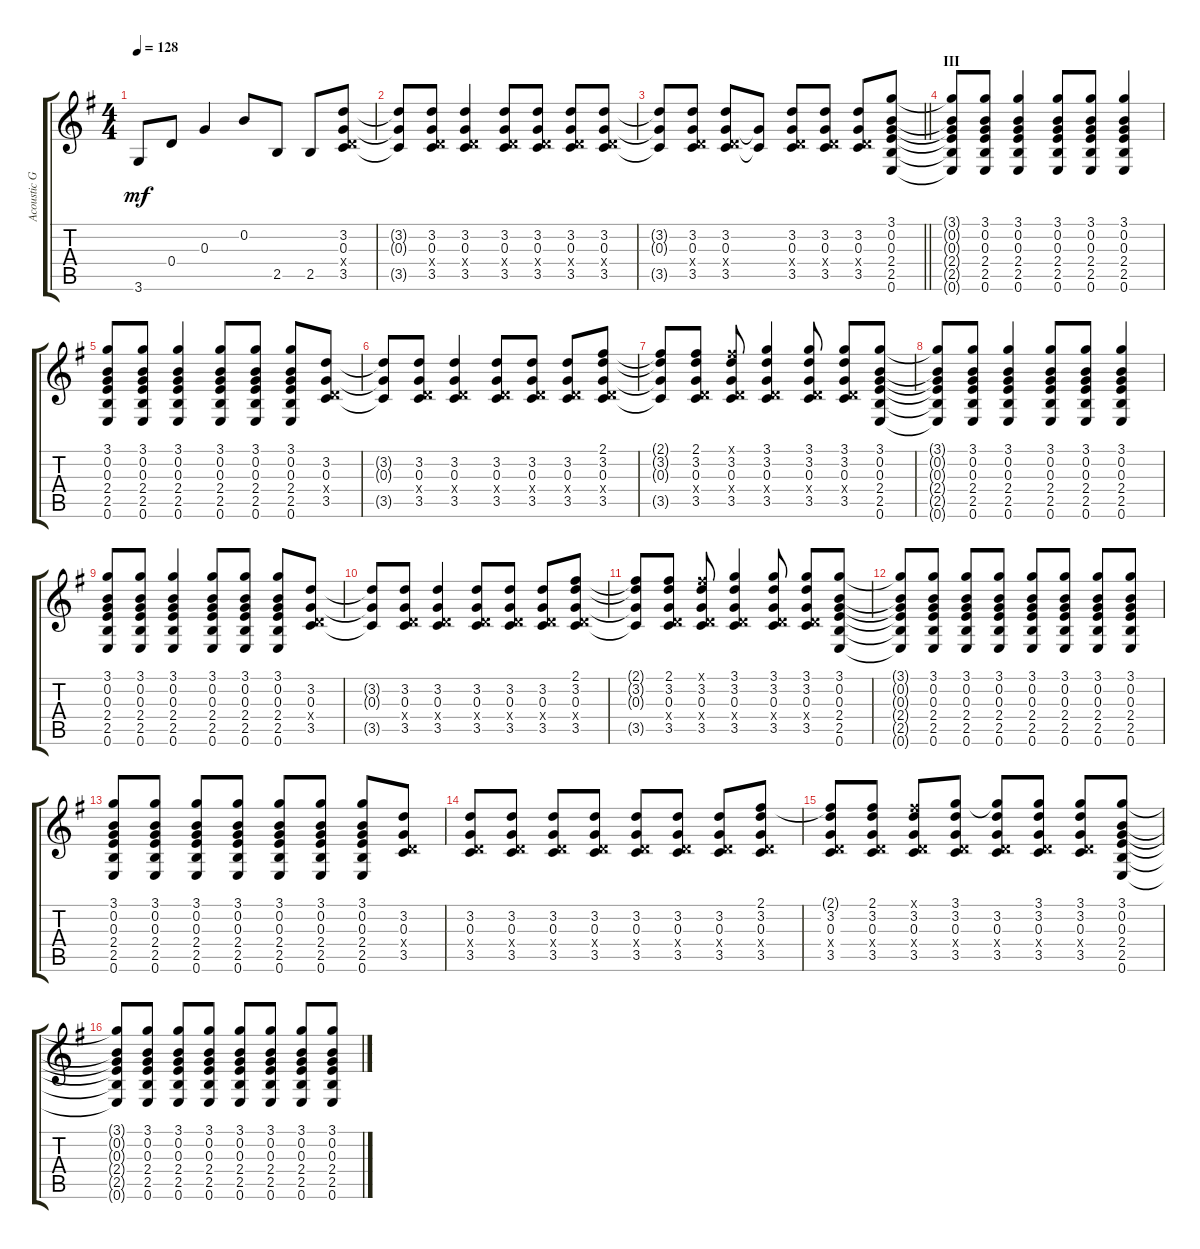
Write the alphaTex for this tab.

\track ("Acoustic Guitar 2" "Acoustic G") {instrument acousticguitarsteel}
\staff {score tabs}
\tuning (E4 B3 G3 D3 A2 E2) {hide}
\ts (4 4)
\tempo 128
\clef g2
\ks eminor
3.6.8{dy mf} 0.4.8 0.3.4 0.2.8 2.5.8 2.5.8 (3.2 0.3 0.4{x} 3.5).8 |
(3.2{t} 0.3{t} 3.5{t}).8 (3.2 0.3 0.4{x} 3.5).8 (3.2 0.3 0.4{x} 3.5).4 (3.2 0.3 0.4{x} 3.5).8 (3.2 0.3 0.4{x} 3.5).8 (3.2 0.3 0.4{x} 3.5).8 (3.2 0.3 0.4{x} 3.5).8 |
\barLineRight lightlight
(3.2{t} 0.3{t} 3.5{t}).8 (3.2 0.3 0.4{x} 3.5).8 (3.2 0.3 0.4{x} 3.5).8 (0.3{t} 3.5{t}).8 (3.2 0.3 0.4{x} 3.5).8 (3.2 0.3 0.4{x} 3.5).8 (3.2 0.3 0.4{x} 3.5).8 (3.1 0.2 0.3 2.4 2.5 0.6).8{balance 0} |
\section ("" "III")
(3.1{t} 0.2{t} 0.3{t} 2.4{t} 2.5{t} 0.6{t}).8 (3.1 0.2 0.3 2.4 2.5 0.6).8 (3.1 0.2 0.3 2.4 2.5 0.6).4 (3.1 0.2 0.3 2.4 2.5 0.6).8 (3.1 0.2 0.3 2.4 2.5 0.6).8 (3.1 0.2 0.3 2.4 2.5 0.6).4 |
(3.1 0.2 0.3 2.4 2.5 0.6).8 (3.1 0.2 0.3 2.4 2.5 0.6).8 (3.1 0.2 0.3 2.4 2.5 0.6).4 (3.1 0.2 0.3 2.4 2.5 0.6).8 (3.1 0.2 0.3 2.4 2.5 0.6).8 (3.1 0.2 0.3 2.4 2.5 0.6).8 (3.2 0.3 0.4{x} 3.5).8 |
(3.2{t} 0.3{t} 3.5{t}).8 (3.2 0.3 0.4{x} 3.5).8 (3.2 0.3 0.4{x} 3.5).4 (3.2 0.3 0.4{x} 3.5).8 (3.2 0.3 0.4{x} 3.5).8 (3.2 0.3 0.4{x} 3.5).8 (2.1 3.2 0.3 0.4{x} 3.5).8 |
(2.1{t} 3.2{t} 0.3{t} 3.5{t}).8 (2.1 3.2 0.3 0.4{x} 3.5).8 (2.1{x} 3.2 0.3 0.4{x} 3.5).8 (3.1 3.2 0.3 0.4{x} 3.5).4 (3.1 3.2 0.3 0.4{x} 3.5).8 (3.1 3.2 0.3 0.4{x} 3.5).8 (3.1 0.2 0.3 2.4 2.5 0.6).8 |
(3.1{t} 0.2{t} 0.3{t} 2.4{t} 2.5{t} 0.6{t}).8 (3.1 0.2 0.3 2.4 2.5 0.6).8 (3.1 0.2 0.3 2.4 2.5 0.6).4 (3.1 0.2 0.3 2.4 2.5 0.6).8 (3.1 0.2 0.3 2.4 2.5 0.6).8 (3.1 0.2 0.3 2.4 2.5 0.6).4 |
(3.1 0.2 0.3 2.4 2.5 0.6).8 (3.1 0.2 0.3 2.4 2.5 0.6).8 (3.1 0.2 0.3 2.4 2.5 0.6).4 (3.1 0.2 0.3 2.4 2.5 0.6).8 (3.1 0.2 0.3 2.4 2.5 0.6).8 (3.1 0.2 0.3 2.4 2.5 0.6).8 (3.2 0.3 0.4{x} 3.5).8 |
(3.2{t} 0.3{t} 3.5{t}).8 (3.2 0.3 0.4{x} 3.5).8 (3.2 0.3 0.4{x} 3.5).4 (3.2 0.3 0.4{x} 3.5).8 (3.2 0.3 0.4{x} 3.5).8 (3.2 0.3 0.4{x} 3.5).8 (2.1 3.2 0.3 0.4{x} 3.5).8 |
(2.1{t} 3.2{t} 0.3{t} 3.5{t}).8 (2.1 3.2 0.3 0.4{x} 3.5).8 (2.1{x} 3.2 0.3 0.4{x} 3.5).8 (3.1 3.2 0.3 0.4{x} 3.5).4 (3.1 3.2 0.3 0.4{x} 3.5).8 (3.1 3.2 0.3 0.4{x} 3.5).8 (3.1 0.2 0.3 2.4 2.5 0.6).8 |
(3.1{t} 0.2{t} 0.3{t} 2.4{t} 2.5{t} 0.6{t}).8 (3.1 0.2 0.3 2.4 2.5 0.6).8 (3.1 0.2 0.3 2.4 2.5 0.6).8 (3.1 0.2 0.3 2.4 2.5 0.6).8 (3.1 0.2 0.3 2.4 2.5 0.6).8 (3.1 0.2 0.3 2.4 2.5 0.6).8 (3.1 0.2 0.3 2.4 2.5 0.6).8 (3.1 0.2 0.3 2.4 2.5 0.6).8 |
(3.1 0.2 0.3 2.4 2.5 0.6).8 (3.1 0.2 0.3 2.4 2.5 0.6).8 (3.1 0.2 0.3 2.4 2.5 0.6).8 (3.1 0.2 0.3 2.4 2.5 0.6).8 (3.1 0.2 0.3 2.4 2.5 0.6).8 (3.1 0.2 0.3 2.4 2.5 0.6).8 (3.1 0.2 0.3 2.4 2.5 0.6).8 (3.2 0.3 0.4{x} 3.5).8 |
(3.2 0.3 0.4{x} 3.5).8 (3.2 0.3 0.4{x} 3.5).8 (3.2 0.3 0.4{x} 3.5).8 (3.2 0.3 0.4{x} 3.5).8 (3.2 0.3 0.4{x} 3.5).8 (3.2 0.3 0.4{x} 3.5).8 (3.2 0.3 0.4{x} 3.5).8 (2.1 3.2 0.3 0.4{x} 3.5).8 |
(2.1{t} 3.2 0.3 0.4{x} 3.5).8 (2.1 3.2 0.3 0.4{x} 3.5).8 (2.1{x} 3.2 0.3 0.4{x} 3.5).8 (3.1 3.2 0.3 0.4{x} 3.5).8 (3.1{t} 3.2 0.3 0.4{x} 3.5).8 (3.1 3.2 0.3 0.4{x} 3.5).8 (3.1 3.2 0.3 0.4{x} 3.5).8 (3.1 0.2 0.3 2.4 2.5 0.6).8 |
(3.1{t} 0.2{t} 0.3{t} 2.4{t} 2.5{t} 0.6{t}).8 (3.1 0.2 0.3 2.4 2.5 0.6).8 (3.1 0.2 0.3 2.4 2.5 0.6).8 (3.1 0.2 0.3 2.4 2.5 0.6).8 (3.1 0.2 0.3 2.4 2.5 0.6).8 (3.1 0.2 0.3 2.4 2.5 0.6).8 (3.1 0.2 0.3 2.4 2.5 0.6).8 (3.1 0.2 0.3 2.4 2.5 0.6).8
